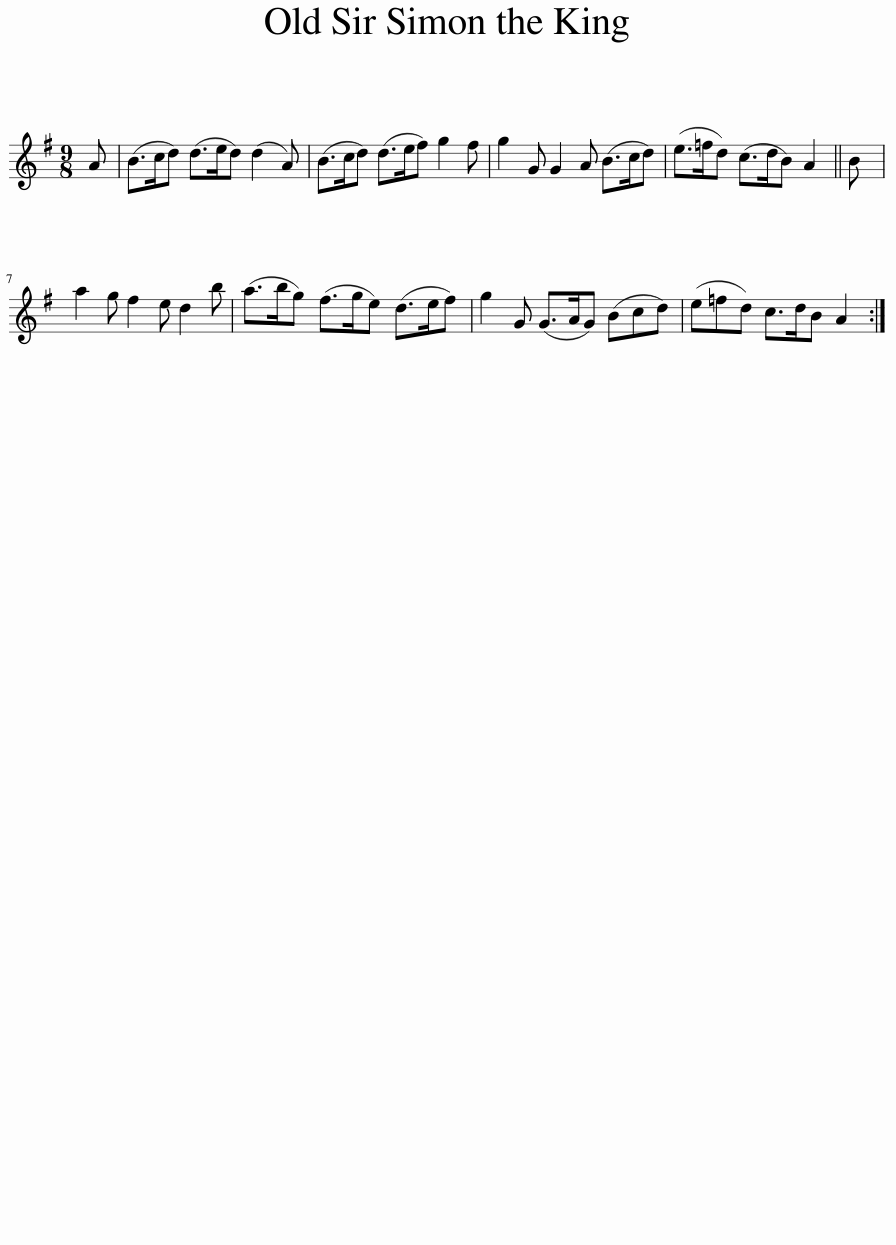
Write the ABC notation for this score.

X:1
L:1/8
M:9/8
I:linebreak $
K:G
V:1 treble
V:1
 A | (B>cd) (d>ed) (d2 A) | (B>cd) (d>ef) g2 f | g2 G G2 A (B>cd) | (e>=fd) (c>dB) A2 || %5
 B |$ a2 g f2 e d2 b | (a>bg) (f>ge) (d>ef) | g2 G (G>AG) (Bcd) | (e=fd) c>dB A2 :| %10
